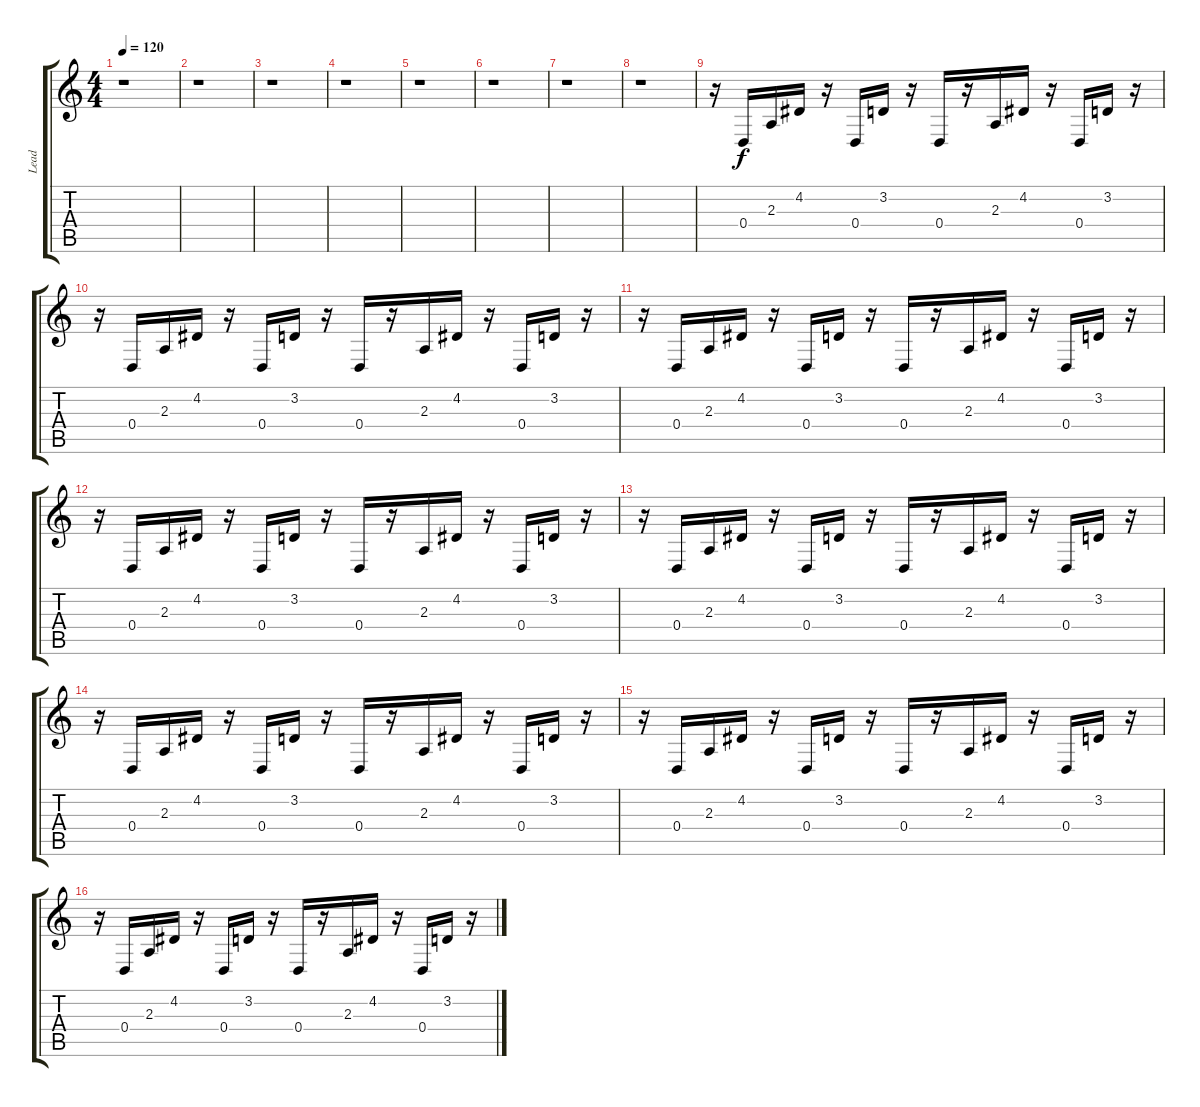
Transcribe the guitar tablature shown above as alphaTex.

\track ("Lead" "Lead") {instrument lead2sawtooth}
\staff {score tabs}
\tuning (E4 B3 G3 D3 A2 E2) {hide}
\ts (4 4)
\tempo 120
\clef g2
\ks c
r.1{dy f} |
r.1 |
r.1 |
r.1 |
r.1 |
r.1 |
r.1 |
r.1 |
r.16 0.4.16 2.3.16 4.2.16 r.16 0.4.16 3.2.16 r.16 0.4.16 r.16 2.3.16 4.2.16 r.16 0.4.16 3.2.16 r.16 |
r.16 0.4.16 2.3.16 4.2.16 r.16 0.4.16 3.2.16 r.16 0.4.16 r.16 2.3.16 4.2.16 r.16 0.4.16 3.2.16 r.16 |
r.16 0.4.16 2.3.16 4.2.16 r.16 0.4.16 3.2.16 r.16 0.4.16 r.16 2.3.16 4.2.16 r.16 0.4.16 3.2.16 r.16 |
r.16 0.4.16 2.3.16 4.2.16 r.16 0.4.16 3.2.16 r.16 0.4.16 r.16 2.3.16 4.2.16 r.16 0.4.16 3.2.16 r.16 |
r.16 0.4.16 2.3.16 4.2.16 r.16 0.4.16 3.2.16 r.16 0.4.16 r.16 2.3.16 4.2.16 r.16 0.4.16 3.2.16 r.16 |
r.16 0.4.16 2.3.16 4.2.16 r.16 0.4.16 3.2.16 r.16 0.4.16 r.16 2.3.16 4.2.16 r.16 0.4.16 3.2.16 r.16 |
r.16 0.4.16 2.3.16 4.2.16 r.16 0.4.16 3.2.16 r.16 0.4.16 r.16 2.3.16 4.2.16 r.16 0.4.16 3.2.16 r.16 |
r.16 0.4.16 2.3.16 4.2.16 r.16 0.4.16 3.2.16 r.16 0.4.16 r.16 2.3.16 4.2.16 r.16 0.4.16 3.2.16 r.16
